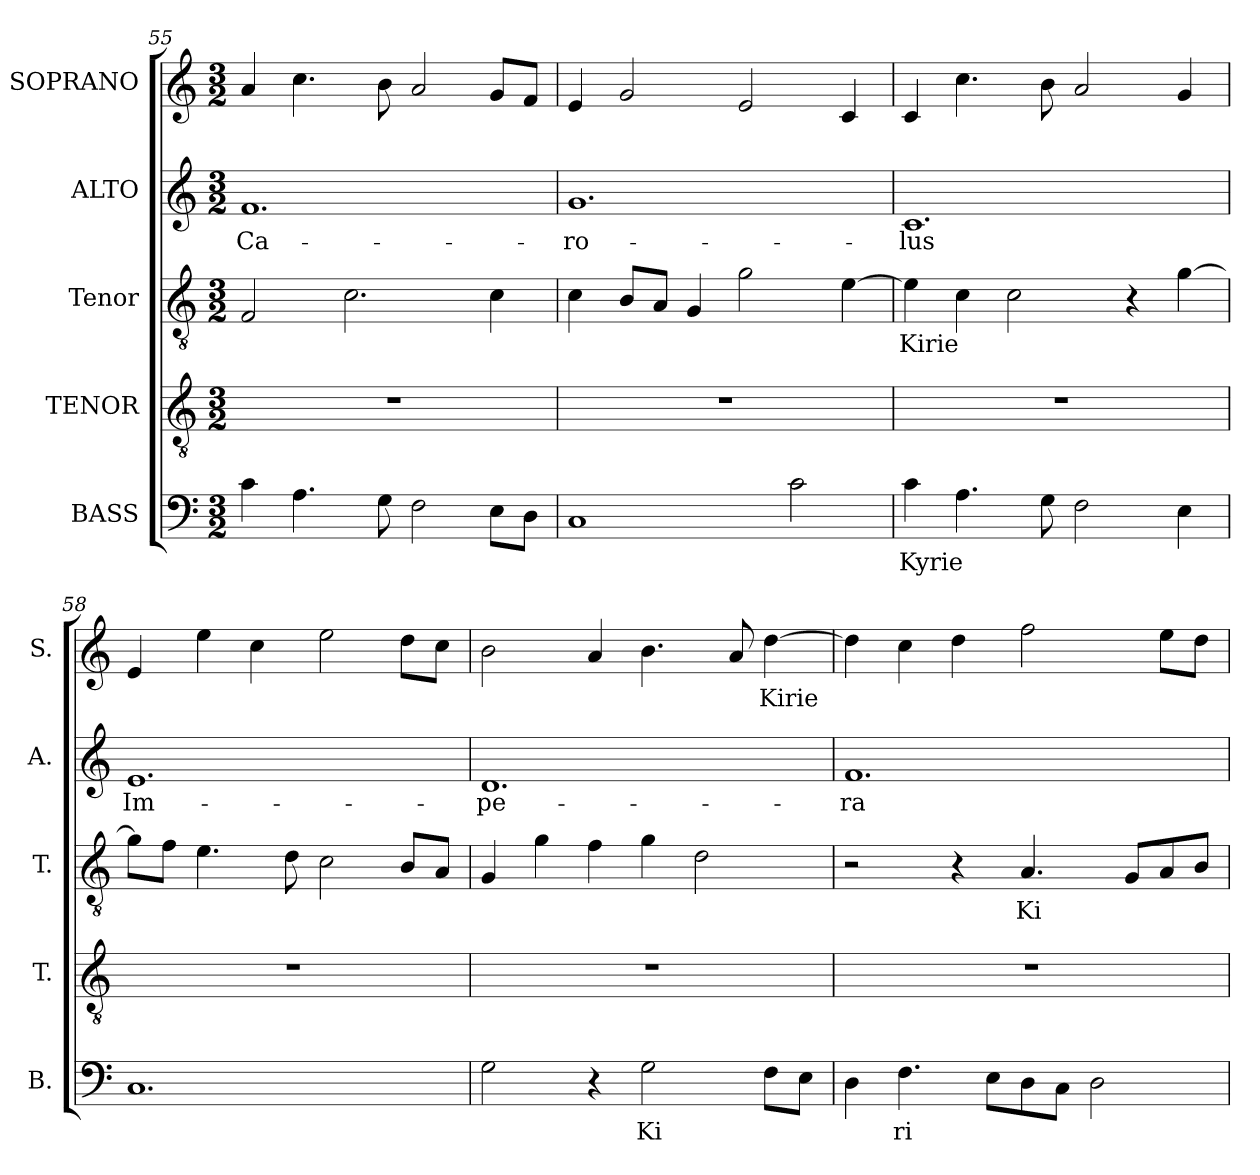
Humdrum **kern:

**kern	**text	**kern	**kern	**text	**kern	**text	**kern	**text
*part5	*part5	*part4	*part3	*part3	*part2	*part2	*part1	*part1
*staff5	*staff5	*staff4	*staff3	*staff3	*staff2	*staff2	*staff1	*staff1
*I"BASS	*	*I"TENOR	*I"Tenor	*	*I"ALTO	*	*I"SOPRANO	*
*I'B.	*	*I'T.	*I'T.	*	*I'A.	*	*I'S.	*
*clefF4	*	*clefGv2	*clefGv2	*	*clefG2	*	*clefG2	*
*	*	*ITrd7c12	*ITrd7c12	*	*	*	*	*
*k[]	*	*k[]	*k[]	*	*k[]	*	*k[]	*
*C:	*	*C:	*C:	*	*C:	*	*C:	*
*M3/2	*	*M3/2	*M3/2	*	*M3/2	*	*M3/2	*
=55	=55	=55	=55	=55	=55	=55	=55	=55
!	!	!LO:N:vis=1	!	!	!	!	!	!
!	!	!	!	!	!	!LO:LY:b:color=#000000	!	!
4ci\	.	1.r	2FFi/	.	1.fi	Ca-	4ai/	.
4.Ai\	.	.	.	.	.	.	4.cci\	.
.	.	.	2.Ci\	.	.	.	.	.
8Gi\	.	.	.	.	.	.	8bi\	.
2Fi\	.	.	.	.	.	.	2ai/	.
8Ei\L	.	.	4Ci\	.	.	.	8gi/L	.
8Di\J	.	.	.	.	.	.	8fi/J	.
=56	=56	=56	=56	=56	=56	=56	=56	=56
!	!	!LO:N:vis=1	!	!	!	!	!	!
!	!	!	!	!	!	!LO:LY:b:color=#000000	!	!
1Ci	.	1.r	4Ci\	.	1.gi	-ro-	4ei/	.
.	.	.	8BBi/L	.	.	.	2gi/	.
.	.	.	8AAi/J	.	.	.	.	.
.	.	.	4GGi/	.	.	.	.	.
.	.	.	2Gi\	.	.	.	2ei/	.
2ci\	.	.	.	.	.	.	.	.
.	.	.	[4Ei\	.	.	.	4ci/	.
!!LO:LB:g=z
=57	=57	=57	=57	=57	=57	=57	=57	=57
!	!LO:LY:b:color=#000000	!LO:N:vis=1	!	!	!	!	!	!
!	!	!	!	!LO:LY:b:color=#000000	!	!	!	!
!	!	!	!	!	!	!LO:LY:b:color=#000000	!	!
4ci\	Kyrie	1.r	4Ei\]	Kirie	1.ci	-lus	4ci/	.
4.Ai\	.	.	4Ci\	.	.	.	4.cci\	.
.	.	.	2Ci\	.	.	.	.	.
8Gi\	.	.	.	.	.	.	8bi\	.
2Fi\	.	.	.	.	.	.	2ai/	.
.	.	.	4r	.	.	.	.	.
4Ei\	.	.	[4Gi\	.	.	.	4gi/	.
=58	=58	=58	=58	=58	=58	=58	=58	=58
!	!	!LO:N:vis=1	!	!	!	!	!	!
!	!	!	!	!	!	!LO:LY:b:color=#000000	!	!
1.Ci	.	1.r	8Gi\L]	.	1.ei	Im-	4ei/	.
.	.	.	8Fi\J	.	.	.	.	.
.	.	.	4.Ei\	.	.	.	4eei\	.
.	.	.	.	.	.	.	4cci\	.
.	.	.	8Di\	.	.	.	.	.
.	.	.	2Ci\	.	.	.	2eei\	.
.	.	.	8BBi/L	.	.	.	8ddi\L	.
.	.	.	8AAi/J	.	.	.	8cci\J	.
=59	=59	=59	=59	=59	=59	=59	=59	=59
!	!	!LO:N:vis=1	!	!	!	!	!	!
!	!	!	!	!	!	!LO:LY:b:color=#000000	!	!
2Gi\	.	1.r	4GGi/	.	1.di	-pe-	2bi\	.
.	.	.	4Gi\	.	.	.	.	.
4r	.	.	4Fi\	.	.	.	4ai/	.
!	!LO:LY:b:color=#000000	!	!	!	!	!	!	!
2Gi\	Ki	.	4Gi\	.	.	.	4.bi\	.
.	.	.	2Di\	.	.	.	.	.
.	.	.	.	.	.	.	8ai/	.
!	!	!	!	!	!	!	!	!LO:LY:b:color=#000000
8Fi\L	.	.	.	.	.	.	[4ddi\	Kirie
8Ei\J	.	.	.	.	.	.	.	.
=60	=60	=60	=60	=60	=60	=60	=60	=60
!	!	!LO:N:vis=1	!	!	!	!	!	!
!	!	!	!	!	!	!LO:LY:b:color=#000000	!	!
4Di\	.	1.r	2r	.	1.fi	-ra-	4ddi\]	.
!	!LO:LY:b:color=#000000	!	!	!	!	!	!	!
4.Fi\	ri	.	.	.	.	.	4cci\	.
.	.	.	4r	.	.	.	4ddi\	.
8Ei\L	.	.	.	.	.	.	.	.
!	!	!	!	!LO:LY:b:color=#000000	!	!	!	!
8Di\	.	.	4.AAi/	Ki	.	.	2ffi\	.
8Ci\J	.	.	.	.	.	.	.	.
2Di\	.	.	.	.	.	.	.	.
.	.	.	8GGi/L	.	.	.	.	.
.	.	.	8AAi/	.	.	.	8eei\L	.
.	.	.	8BBi/J	.	.	.	8ddi\J	.
=	=	=	=	=	=	=	=	=
*-	*-	*-	*-	*-	*-	*-	*-	*-
